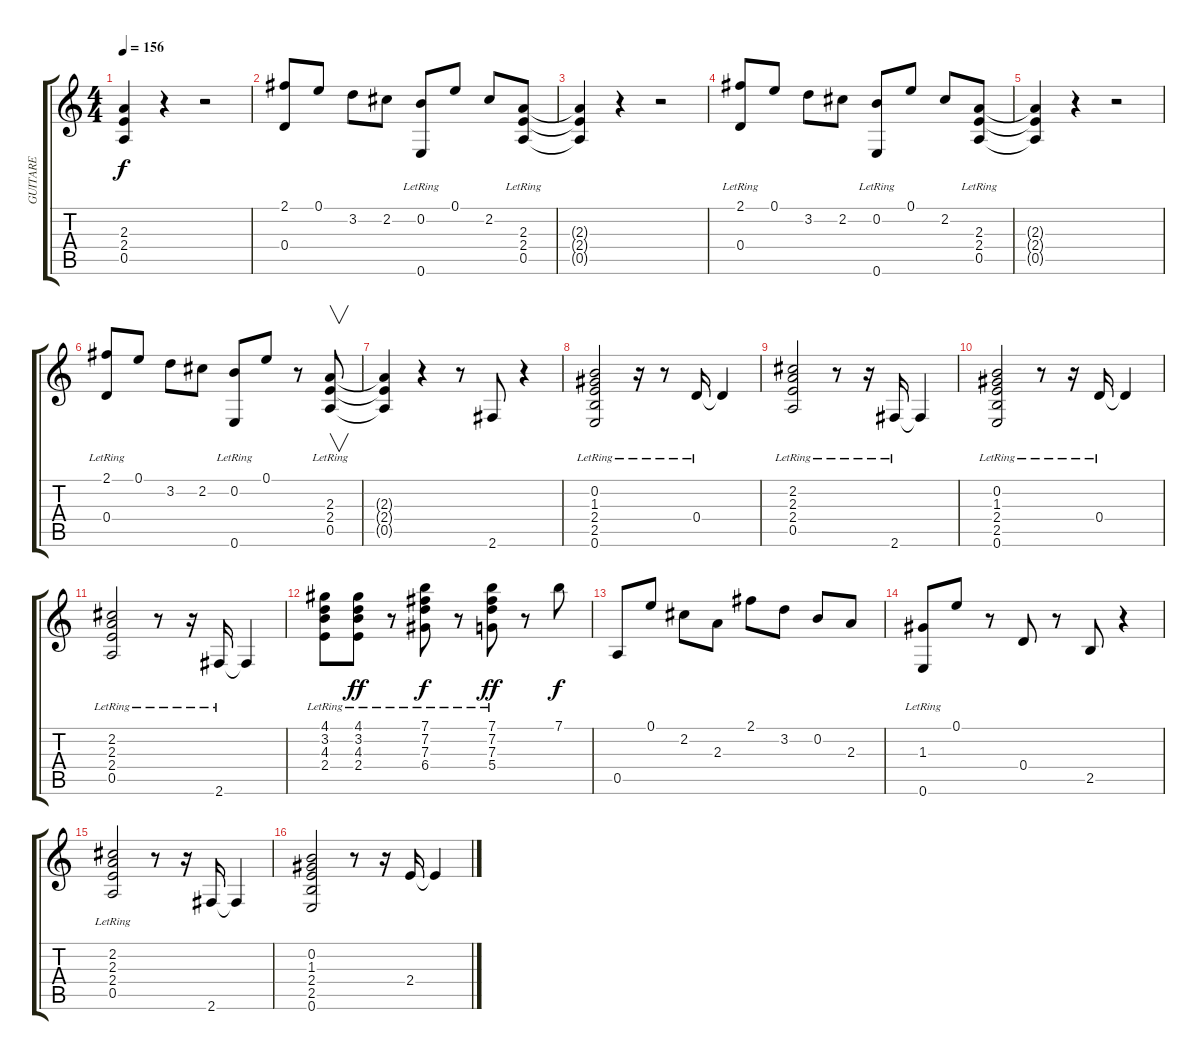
\track ("GUITARE" "GUITARE") {instrument acousticguitarnylon}
\staff {score tabs}
\tuning (E4 B3 G3 D3 A2 E2) {hide}
\ts (4 4)
\tempo 156
\clef g2
\ks c
(2.3{t} 2.4{t} 0.5{t}).4{dy f} r.4 r.2 |
(2.1 0.4).8 0.1.8 3.2.8 2.2.8 (0.2 0.6{lr}).8 0.1.8 2.2.8 (2.3{lr} 2.4{lr} 0.5{lr}).8 |
(2.3{t} 2.4{t} 0.5{t}).4 r.4 r.2 |
(2.1 0.4{lr}).8 0.1.8 3.2.8 2.2.8 (0.2 0.6{lr}).8 0.1.8 2.2.8 (2.3{lr} 2.4{lr} 0.5{lr}).8 |
(2.3{t} 2.4{t} 0.5{t}).4 r.4 r.2 |
(2.1 0.4{lr}).8 0.1.8 3.2.8 2.2.8 (0.2 0.6{lr}).8 0.1.8 r.8 (2.3{lr} 2.4{lr} 0.5{lr}).8{v} |
(2.3{t} 2.4{t} 0.5{t}).4 r.4{volume 11 balance 5 instrument stringensemble2} r.8 2.6.8 r.4 |
(0.2 1.3 2.4 2.5 0.6{lr}).2 r.16 r.8 0.4{lr}.16 0.4{t}.4 |
(2.2 2.3 2.4 0.5{lr}).2 r.8 r.16 2.6{lr}.16 2.6{t}.4 |
(0.2 1.3 2.4 2.5 0.6{lr}).2 r.8 r.16 0.4{lr}.16 0.4{t}.4 |
(2.2 2.3 2.4 0.5{lr}).2 r.8 r.16 2.6{lr}.16 2.6{t}.4 |
(4.1 3.2 4.3 2.4{lr}).8 (4.1 3.2 4.3 2.4{lr}).8{dy ff} r.8 (7.1 7.2 7.3 6.4{lr}).8{dy f} r.8 (7.1 7.2 7.3 5.4{lr}).8{dy ff} r.8 7.1.8{dy f} |
0.5.8 0.1.8 2.2.8 2.3.8 2.1.8 3.2.8 0.2.8 2.3.8 |
(1.3 0.6{lr}).8 0.1.8 r.8 0.4.8 r.8 2.5.8 r.4 |
(2.2 2.3 2.4 0.5{lr}).2 r.8 r.16 2.6.16 2.6{t}.4 |
(0.2 1.3 2.4 2.5 0.6).2 r.8 r.16 2.4.16 2.4{t}.4
